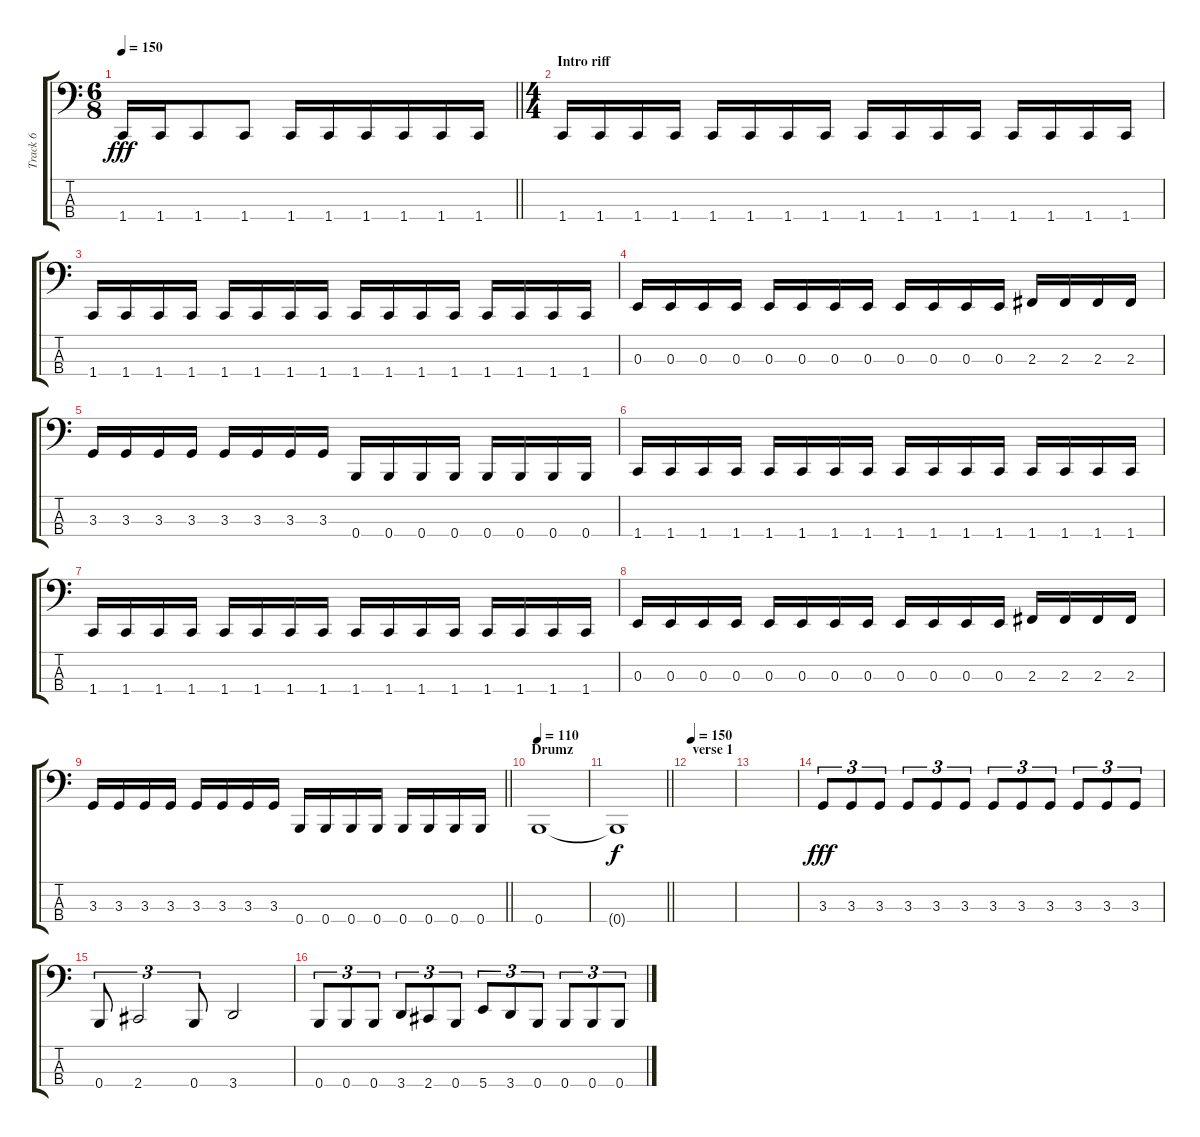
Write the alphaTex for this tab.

\track ("Track 6" "Track 6") {instrument electricbasspick}
\staff {score tabs}
\tuning (D2 A1 E1 B0) {hide}
\ts (6 8)
\tempo 150
\clef f4
\barLineRight lightlight
\ks c
1.4.16{dy fff} 1.4.16 1.4.8 1.4.8 1.4.16 1.4.16 1.4.16 1.4.16 1.4.16 1.4.16 |
\ts (4 4)
\section ("" "Intro riff")
1.4.16 1.4.16 1.4.16 1.4.16 1.4.16 1.4.16 1.4.16 1.4.16 1.4.16 1.4.16 1.4.16 1.4.16 1.4.16 1.4.16 1.4.16 1.4.16 |
1.4.16 1.4.16 1.4.16 1.4.16 1.4.16 1.4.16 1.4.16 1.4.16 1.4.16 1.4.16 1.4.16 1.4.16 1.4.16 1.4.16 1.4.16 1.4.16 |
0.3.16 0.3.16 0.3.16 0.3.16 0.3.16 0.3.16 0.3.16 0.3.16 0.3.16 0.3.16 0.3.16 0.3.16 2.3.16 2.3.16 2.3.16 2.3.16 |
3.3.16 3.3.16 3.3.16 3.3.16 3.3.16 3.3.16 3.3.16 3.3.16 0.4.16 0.4.16 0.4.16 0.4.16 0.4.16 0.4.16 0.4.16 0.4.16 |
1.4.16 1.4.16 1.4.16 1.4.16 1.4.16 1.4.16 1.4.16 1.4.16 1.4.16 1.4.16 1.4.16 1.4.16 1.4.16 1.4.16 1.4.16 1.4.16 |
1.4.16 1.4.16 1.4.16 1.4.16 1.4.16 1.4.16 1.4.16 1.4.16 1.4.16 1.4.16 1.4.16 1.4.16 1.4.16 1.4.16 1.4.16 1.4.16 |
0.3.16 0.3.16 0.3.16 0.3.16 0.3.16 0.3.16 0.3.16 0.3.16 0.3.16 0.3.16 0.3.16 0.3.16 2.3.16 2.3.16 2.3.16 2.3.16 |
\barLineRight lightlight
3.3.16 3.3.16 3.3.16 3.3.16 3.3.16 3.3.16 3.3.16 3.3.16 0.4.16 0.4.16 0.4.16 0.4.16 0.4.16 0.4.16 0.4.16 0.4.16 |
\section ("" "Drumz")
\tempo 110
0.4.1 |
\barLineRight lightlight
0.4{t}.1{dy f} |
\section ("" "verse 1")
\tempo 150
|
|
3.3.8{tu (3 2) dy fff} 3.3.8{tu (3 2)} 3.3.8{tu (3 2)} 3.3.8{tu (3 2)} 3.3.8{tu (3 2)} 3.3.8{tu (3 2)} 3.3.8{tu (3 2)} 3.3.8{tu (3 2)} 3.3.8{tu (3 2)} 3.3.8{tu (3 2)} 3.3.8{tu (3 2)} 3.3.8{tu (3 2)} |
0.4.8{tu (3 2)} 2.4.2{tu (3 2)} 0.4.8{tu (3 2)} 3.4.2 |
0.4.8{tu (3 2)} 0.4.8{tu (3 2)} 0.4.8{tu (3 2)} 3.4.8{tu (3 2)} 2.4.8{tu (3 2)} 0.4.8{tu (3 2)} 5.4.8{tu (3 2)} 3.4.8{tu (3 2)} 0.4.8{tu (3 2)} 0.4.8{tu (3 2)} 0.4.8{tu (3 2)} 0.4.8{tu (3 2)}
